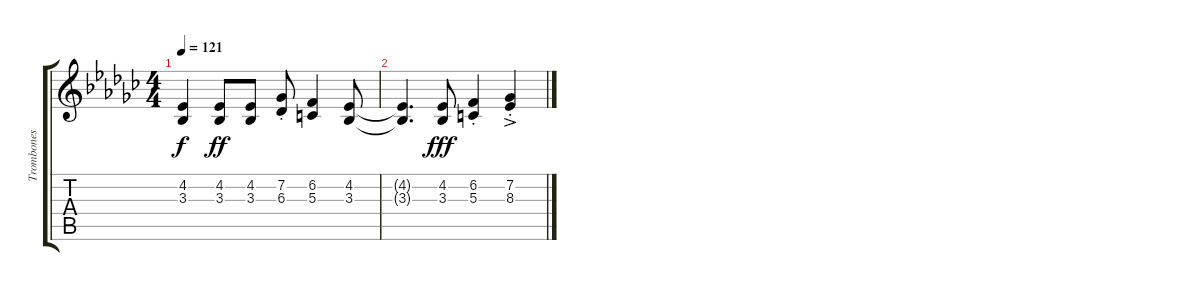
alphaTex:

\track ("Trombones" "Trombones") {instrument frenchhorn bank 255}
\staff {score tabs}
\tuning (E4 B3 G3 D3 A2 E2) {hide}
\ts (4 4)
\tempo 121
\clef g2
\ks ebminor
(4.2{t} 3.3{t}).4{dy f} (4.2 3.3).8{dy ff} (4.2 3.3).8 (7.2{st} 6.3{st}).8 (6.2 5.3).4 (4.2 3.3).8 |
(4.2{t} 3.3{t}).4{d} (4.2 3.3).8{dy fff} (6.2{st} 5.3{st}).4 (7.2{ac st} 8.3{ac st}).4
